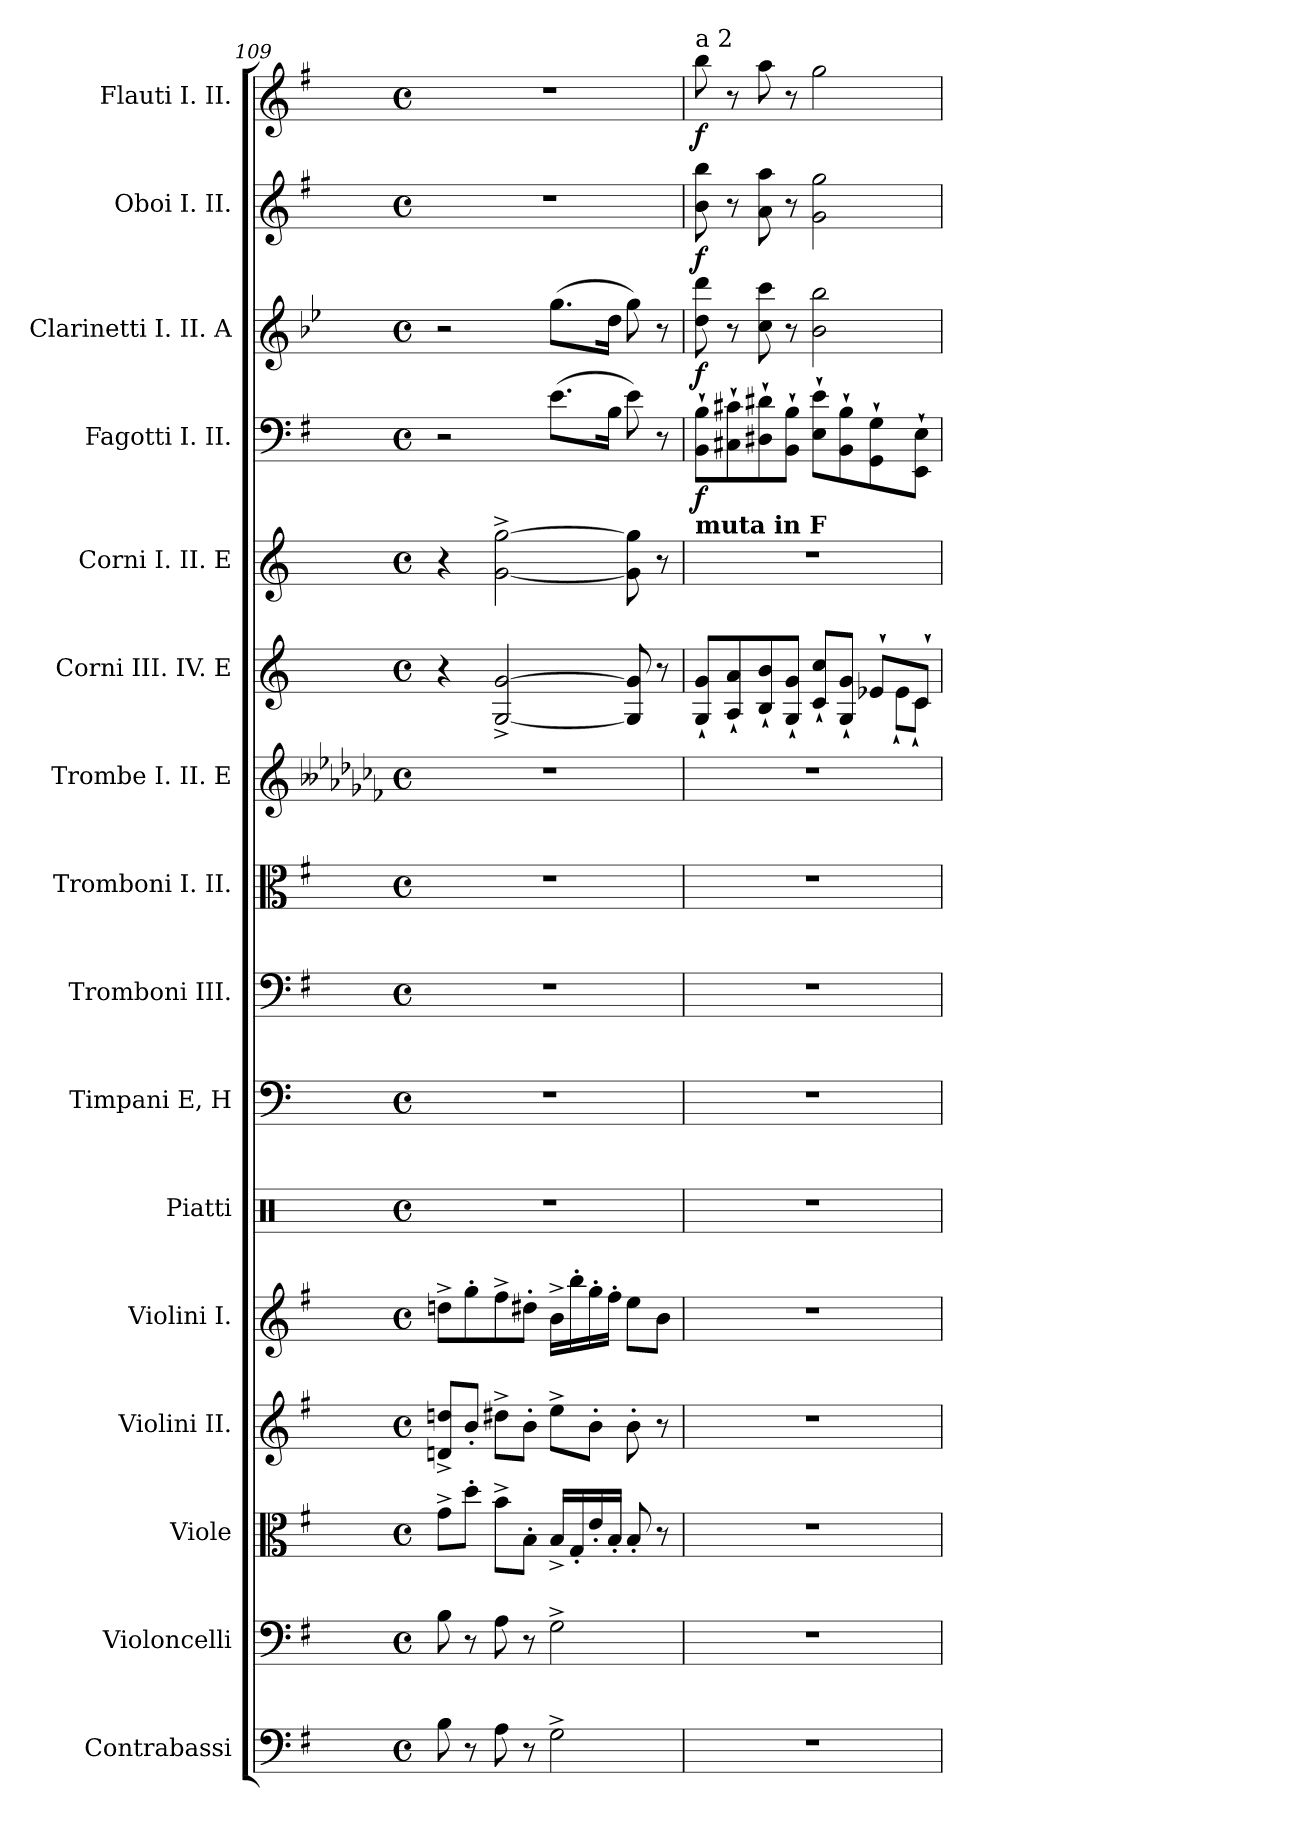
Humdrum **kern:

**kern	**kern	**kern	**kern	**kern	**kern	**kern	**kern	**kern	**kern	**kern	**kern	**kern	**dynam	**kern	**dynam	**kern	**dynam	**kern	**dynam
*part16	*part15	*part14	*part13	*part12	*part11	*part10	*part9	*part8	*part7	*part6	*part5	*part4	*part4	*part3	*part3	*part2	*part2	*part1	*part1
*staff16	*staff15	*staff14	*staff13	*staff12	*staff11	*staff10	*staff9	*staff8	*staff7	*staff6	*staff5	*staff4	*staff4	*staff3	*staff3	*staff2	*staff2	*staff1	*staff1
*I"Contrabassi	*I"Violoncelli	*I"Viole	*I"Violini II.	*I"Violini I.	*I"Piatti	*I"Timpani E, H	*I"Tromboni III.	*I"Tromboni I. II.	*I"Trombe I. II. E	*I"Corni III. IV. E	*I"Corni I. II. E	*I"Fagotti I. II.	*	*I"Clarinetti I. II. A	*	*I"Oboi I. II.	*	*I"Flauti I. II.	*
*I'Cb.	*I'Vcl.	*I'Vle	*I'Viol. II.	*I'Viol. I.	*I'Piatti	*I'Timp.	*I'Trbni. III.	*I'Trbni. I. II.	*I'Trbe. I. II.	*I'Cor. III. IV. E	*I'Cor. I. II. E	*I'Fag. I. II.	*	*I'Cl. I. II.	*	*I'Ob. I. II.	*	*I'Fl. I. II.	*
*clefF4	*clefF4	*clefC3	*clefG2	*clefG2	*clefX	*clefF4	*clefF4	*clefC3	*clefG2	*clefG2	*clefG2	*clefF4	*	*clefG2	*	*clefG2	*	*clefG2	*
*ITrd7c12	*	*	*	*	*	*	*	*	*ITrd-3c-4	*ITrd5c8	*ITrd5c8	*	*	*ITrd2c3	*	*	*	*	*
*k[f#]	*k[f#]	*k[f#]	*k[f#]	*k[f#]	*k[]	*k[]	*k[f#]	*k[f#]	*k[b--e-a-d-g-c-f-]	*k[f#c#g#d#]	*k[f#c#g#d#]	*k[f#]	*	*k[f#]	*	*k[f#]	*	*k[f#]	*
*M4/4	*M4/4	*M4/4	*M4/4	*M4/4	*M4/4	*M4/4	*M4/4	*M4/4	*M4/4	*M4/4	*M4/4	*M4/4	*	*M4/4	*	*M4/4	*	*M4/4	*
*met(c)	*met(c)	*met(c)	*met(c)	*met(c)	*met(c)	*met(c)	*met(c)	*met(c)	*met(c)	*met(c)	*met(c)	*met(c)	*	*met(c)	*	*met(c)	*	*met(c)	*
=109	=109	=109	=109	=109	=109	=109	=109	=109	=109	=109	=109	=109	=109	=109	=109	=109	=109	=109	=109
8BB\	8B\	8g^\L	8dn/^ 8ddn/^L	8ddn^\L	1r	1r	1r	1r	1r	4r	4r	2r	.	2r	.	1r	.	1r	.
8r	8r	8dd'\J	8b'/J	8gg'\	.	.	.	.	.	.	.	.	.	.	.	.	.	.	.
8AA\	8A\	8b^\L	8dd#X^\L	8ff#^\	.	.	.	.	.	[2BB/^ [2B/^	[2B\^ [2b\^	.	.	.	.	.	.	.	.
8r	8r	8B'\J	8b'\J	8dd#X'\J	.	.	.	.	.	.	.	.	.	.	.	.	.	.	.
2GG^\	2G^\	16B^/LL	8ee^\L	16b^\LL	.	.	.	.	.	.	.	(8.e\L	.	(8.ee\L	.	.	.	.	.
.	.	16G'/	.	16bb'\	.	.	.	.	.	.	.	.	.	.	.	.	.	.	.
.	.	16e'/	8b'\J	16gg'\	.	.	.	.	.	.	.	.	.	.	.	.	.	.	.
.	.	16B'/JJ	.	16ff#'\JJ	.	.	.	.	.	.	.	16B\Jk	.	16b\Jk	.	.	.	.	.
.	.	8B'/	8b'\	8ee\L	.	.	.	.	.	8BB/] 8B/]	8B\] 8b\]	8e\)	.	8ee\)	.	.	.	.	.
.	.	8r	8r	8b\J	.	.	.	.	.	8r	8r	8r	.	8r	.	.	.	.	.
!!LO:PB:g=z
=110	=110	=110	=110	=110	=110	=110	=110	=110	=110	=110	=110	=110	=110	=110	=110	=110	=110	=110	=110
*	*	*	*	*	*	*	*	*	*	*^	*	*	*	*	*	*	*	*	*
!	!	!	!	!	!	!	!	!	!	!	!	!	!	!	!	!	!	!	!LO:TX:a:t=a 2	!
!	!	!	!	!	!	!	!	!	!	!	!	!LO:TX:a:B:t=muta in F	!	!	!	!	!	!	!	!
!	!	!	!	!	!	!	!	!	!	!	!	!	!	!LO:DY:b	!	!LO:DY:b	!	!LO:DY:b	!	!LO:DY:b
1r	1r	1r	1r	1r	1r	1r	1r	1r	1r	8BB/` 8B/`L	2ryy	1r	8BB\` 8B\`L	f	8b\ 8bb\	f	8b\ 8bb\	f	8bb\	f
.	.	.	.	.	.	.	.	.	.	8C#/` 8c#/`	.	.	8C#X\` 8c#X\`	.	8r	.	8r	.	8r	.
.	.	.	.	.	.	.	.	.	.	8D#/` 8d#/`	.	.	8D#X\` 8d#X\`	.	8a\ 8aa\	.	8a\ 8aa\	.	8aa\	.
.	.	.	.	.	.	.	.	.	.	8BB/` 8B/`J	.	.	8BB\` 8B\`J	.	8r	.	8r	.	8r	.
.	.	.	.	.	.	.	.	.	.	8E/` 8e/`L	4ryy	.	8E\` 8e\`L	.	2g\ 2gg\	.	2g\ 2gg\	.	2gg\	.
.	.	.	.	.	.	.	.	.	.	8BB/` 8B/`J	.	.	8BB\` 8B\`	.	.	.	.	.	.	.
.	.	.	.	.	.	.	.	.	.	8Gn`/L	8G`\L	.	8GG\` 8G\`	.	.	.	.	.	.	.
.	.	.	.	.	.	.	.	.	.	8E`/J	8E`\J	.	8EE\` 8E\`J	.	.	.	.	.	.	.
*	*	*	*	*	*	*	*	*	*	*v	*v	*	*	*	*	*	*	*	*	*
=	=	=	=	=	=	=	=	=	=	=	=	=	=	=	=	=	=	=	=
*-	*-	*-	*-	*-	*-	*-	*-	*-	*-	*-	*-	*-	*-	*-	*-	*-	*-	*-	*-
